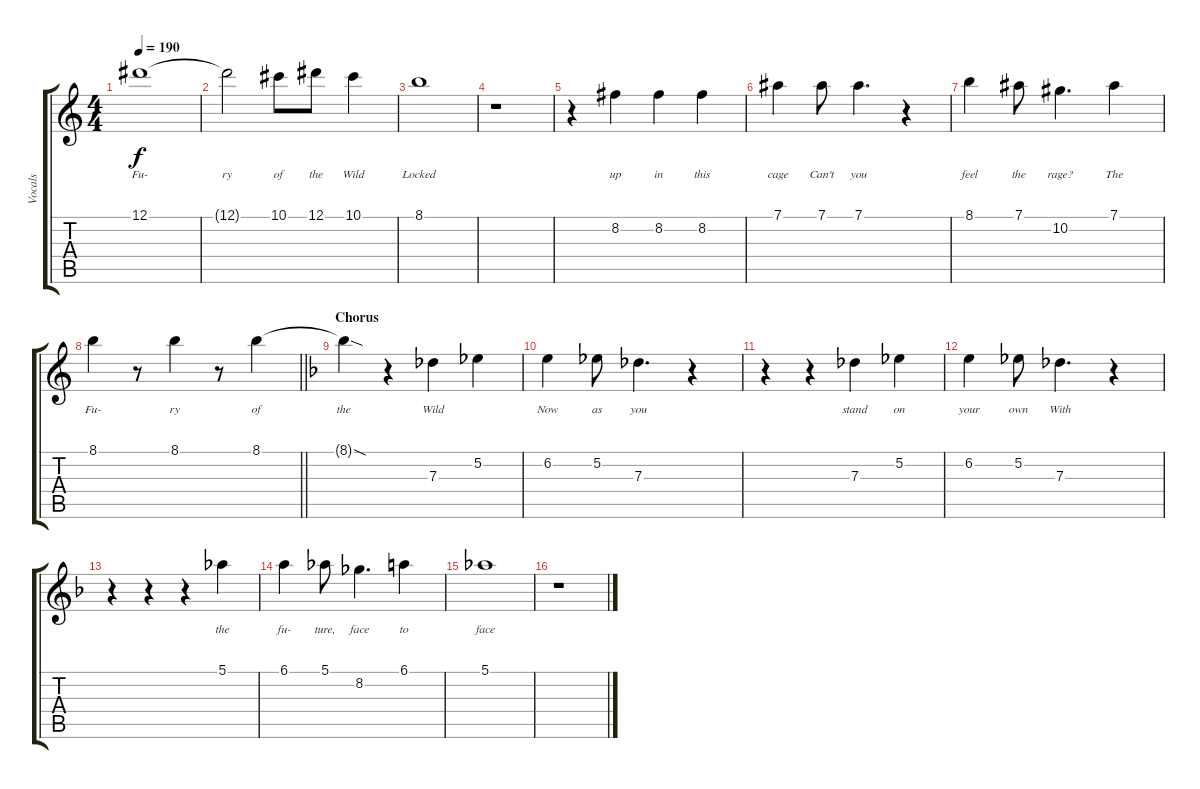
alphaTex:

\track ("Vocals" "Vocals") {instrument overdrivenguitar}
\staff {score tabs}
\tuning (Eb4 Bb3 Gb3 Db3 Ab2 Eb2) {hide}
\ts (4 4)
\tempo 190
\clef g2
\ks c
12.1.1{lyrics (0 "Fu-") lyrics (1 "") lyrics (2 "") lyrics (3 "") lyrics (4 "") dy f} |
12.1{t}.2{lyrics (0 "ry") lyrics (1 "") lyrics (2 "") lyrics (3 "") lyrics (4 "")} 10.1.8{lyrics (0 "of") lyrics (1 "") lyrics (2 "") lyrics (3 "") lyrics (4 "")} 12.1.8{lyrics (0 "the") lyrics (1 "") lyrics (2 "") lyrics (3 "") lyrics (4 "")} 10.1.4{lyrics (0 "Wild") lyrics (1 "") lyrics (2 "") lyrics (3 "") lyrics (4 "")} |
8.1.1{lyrics (0 "Locked") lyrics (1 "") lyrics (2 "") lyrics (3 "") lyrics (4 "")} |
r.1 |
r.4 8.2.4{lyrics (0 "up") lyrics (1 "") lyrics (2 "") lyrics (3 "") lyrics (4 "")} 8.2.4{lyrics (0 "in") lyrics (1 "") lyrics (2 "") lyrics (3 "") lyrics (4 "")} 8.2.4{lyrics (0 "this") lyrics (1 "") lyrics (2 "") lyrics (3 "") lyrics (4 "")} |
7.1.4{lyrics (0 "cage") lyrics (1 "") lyrics (2 "") lyrics (3 "") lyrics (4 "")} 7.1.8{lyrics (0 "Can't") lyrics (1 "") lyrics (2 "") lyrics (3 "") lyrics (4 "")} 7.1.4{d lyrics (0 "you") lyrics (1 "") lyrics (2 "") lyrics (3 "") lyrics (4 "")} r.4 |
8.1.4{lyrics (0 "feel") lyrics (1 "") lyrics (2 "") lyrics (3 "") lyrics (4 "")} 7.1.8{lyrics (0 "the") lyrics (1 "") lyrics (2 "") lyrics (3 "") lyrics (4 "")} 10.2.4{d lyrics (0 "rage?") lyrics (1 "") lyrics (2 "") lyrics (3 "") lyrics (4 "")} 7.1.4{lyrics (0 "The") lyrics (1 "") lyrics (2 "") lyrics (3 "") lyrics (4 "")} |
\barLineRight lightlight
8.1.4{lyrics (0 "Fu-") lyrics (1 "") lyrics (2 "") lyrics (3 "") lyrics (4 "")} r.8 8.1.4{lyrics (0 "ry") lyrics (1 "") lyrics (2 "") lyrics (3 "") lyrics (4 "")} r.8 8.1.4{lyrics (0 "of") lyrics (1 "") lyrics (2 "") lyrics (3 "") lyrics (4 "")} |
\section ("" "Chorus")
\ks dminor
8.1{sod t}.4{lyrics (0 "the") lyrics (1 "") lyrics (2 "") lyrics (3 "") lyrics (4 "")} r.4 7.3.4{lyrics (0 "Wild") lyrics (1 "") lyrics (2 "") lyrics (3 "") lyrics (4 "")} 5.2.4{lyrics (0 "") lyrics (1 "") lyrics (2 "") lyrics (3 "") lyrics (4 "")} |
6.2.4{lyrics (0 "Now") lyrics (1 "") lyrics (2 "") lyrics (3 "") lyrics (4 "")} 5.2.8{lyrics (0 "as") lyrics (1 "") lyrics (2 "") lyrics (3 "") lyrics (4 "")} 7.3.4{d lyrics (0 "you") lyrics (1 "") lyrics (2 "") lyrics (3 "") lyrics (4 "")} r.4 |
r.4 r.4 7.3.4{lyrics (0 "stand") lyrics (1 "") lyrics (2 "") lyrics (3 "") lyrics (4 "")} 5.2.4{lyrics (0 "on") lyrics (1 "") lyrics (2 "") lyrics (3 "") lyrics (4 "")} |
6.2.4{lyrics (0 "your") lyrics (1 "") lyrics (2 "") lyrics (3 "") lyrics (4 "")} 5.2.8{lyrics (0 "own") lyrics (1 "") lyrics (2 "") lyrics (3 "") lyrics (4 "")} 7.3.4{d lyrics (0 "With") lyrics (1 "") lyrics (2 "") lyrics (3 "") lyrics (4 "")} r.4 |
r.4 r.4 r.4 5.1.4{lyrics (0 "the") lyrics (1 "") lyrics (2 "") lyrics (3 "") lyrics (4 "")} |
6.1.4{lyrics (0 "fu-") lyrics (1 "") lyrics (2 "") lyrics (3 "") lyrics (4 "")} 5.1.8{lyrics (0 "ture,") lyrics (1 "") lyrics (2 "") lyrics (3 "") lyrics (4 "")} 8.2.4{d lyrics (0 "face") lyrics (1 "") lyrics (2 "") lyrics (3 "") lyrics (4 "")} 6.1.4{lyrics (0 "to") lyrics (1 "") lyrics (2 "") lyrics (3 "") lyrics (4 "")} |
5.1.1{lyrics (0 "face") lyrics (1 "") lyrics (2 "") lyrics (3 "") lyrics (4 "")} |
r.1
